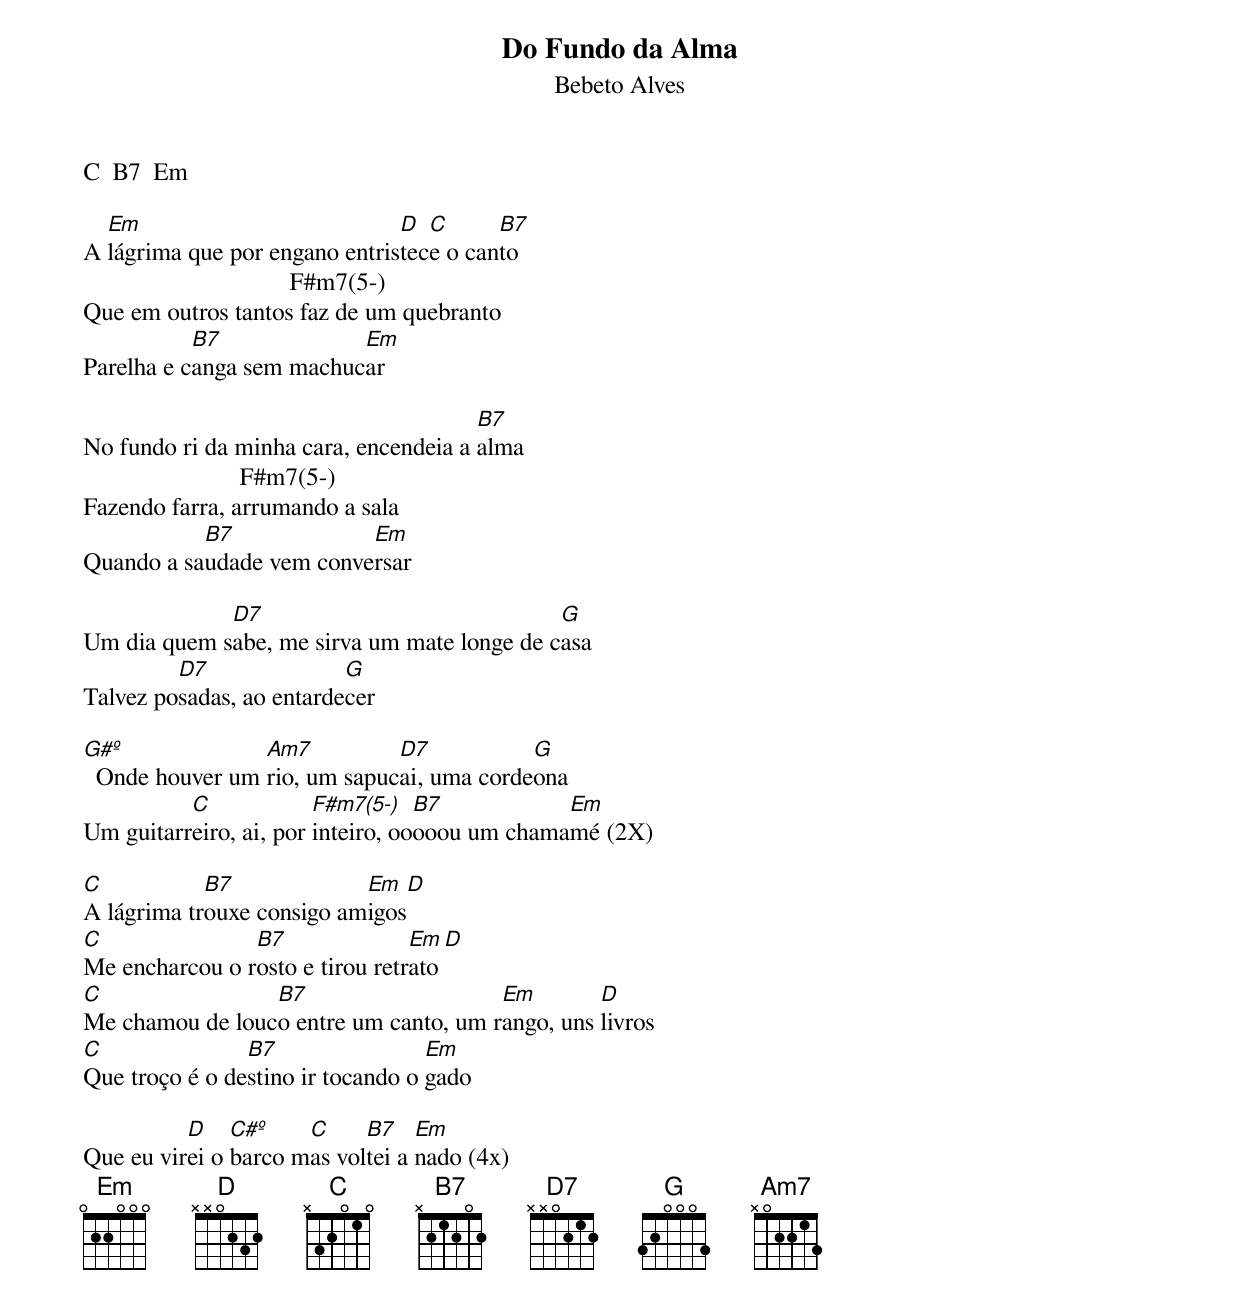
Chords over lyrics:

Do Fundo da Alma
Bebeto Alves

C  B7  Em

  Em                           D  C      B7
A lágrima que por engano entristece o canto
                                 F#m7(5-)
Que em outros tantos faz de um quebranto
           B7             Em
Parelha e canga sem machucar

                                       B7
No fundo ri da minha cara, encendeia a alma
                         F#m7(5-)
Fazendo farra, arrumando a sala
           B7             Em
Quando a saudade vem conversar

             D7                              G
Um dia quem sabe, me sirva um mate longe de casa
         D7               G
Talvez posadas, ao entardecer

G#º              Am7          D7           G
  Onde houver um rio, um sapucai, uma cordeona
          C             F#m7(5-)   B7           Em
Um guitarreiro, ai, por inteiro, ooooou um chamamé (2X)

C           B7             Em    D
A lágrima trouxe consigo amigos
C               B7               Em   D
Me encharcou o rosto e tirou retrato
C                B7                    Em        D
Me chamou de louco entre um canto, um rango, uns livros
C               B7                 Em
Que troço é o destino ir tocando o gado

          D    C#º    C     B7    Em
Que eu virei o barco mas voltei a nado (4x)
